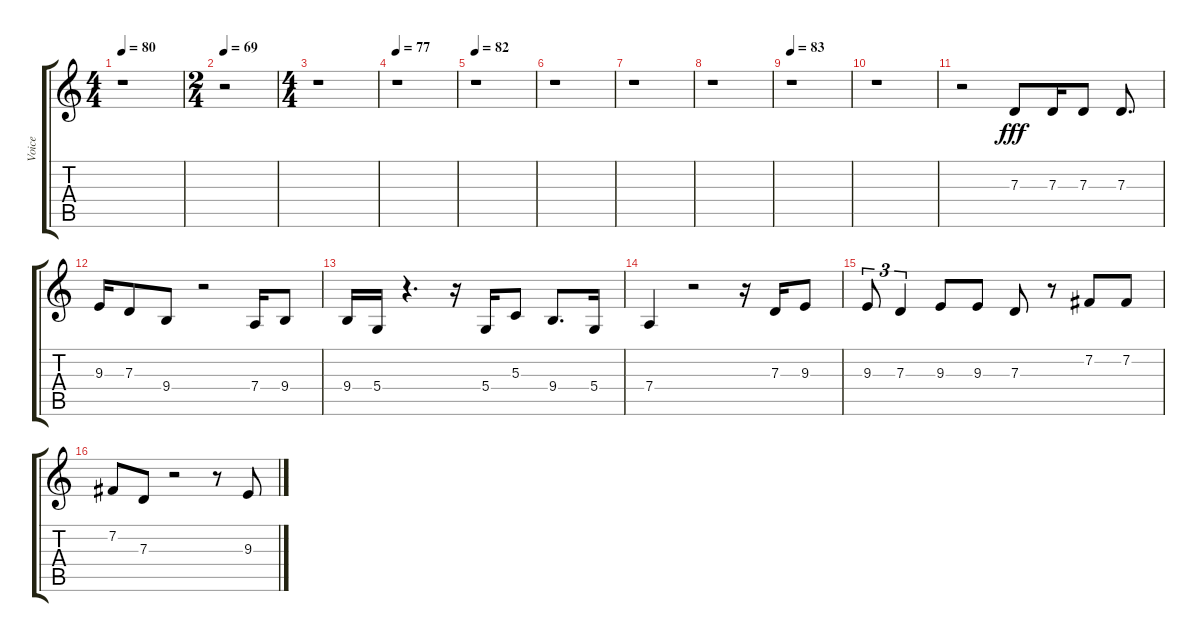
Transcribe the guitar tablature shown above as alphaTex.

\track ("Voice" "Voice") {instrument shakuhachi}
\staff {score tabs}
\tuning (E4 B3 G3 D3 A2 E2) {hide}
\ts (4 4)
\tempo 80
\clef g2
\ks c
r.1{dy fff} |
\ts (2 4)
\tempo 69
r.2 |
\ts (4 4)
r.1 |
\tempo 77
r.1 |
\tempo 82
r.1 |
r.1 |
r.1 |
r.1 |
\tempo 83
r.1 |
r.1 |
r.2 7.3.8 7.3.16 7.3.8 7.3.8{d} |
9.3.16 7.3.8 9.4.8 r.2 7.4.16 9.4.8 |
9.4.16 5.4.16 r.4{d} r.16 5.4.16 5.3.8 9.4.8{d} 5.4.16 |
7.4.4 r.2 r.16 7.3.16 9.3.8 |
9.3.8{tu (3 2)} 7.3.4{tu (3 2)} 9.3.8 9.3.8 7.3.8 r.8 7.2.8 7.2.8 |
7.2.8 7.3.8 r.2 r.8 9.3.8
